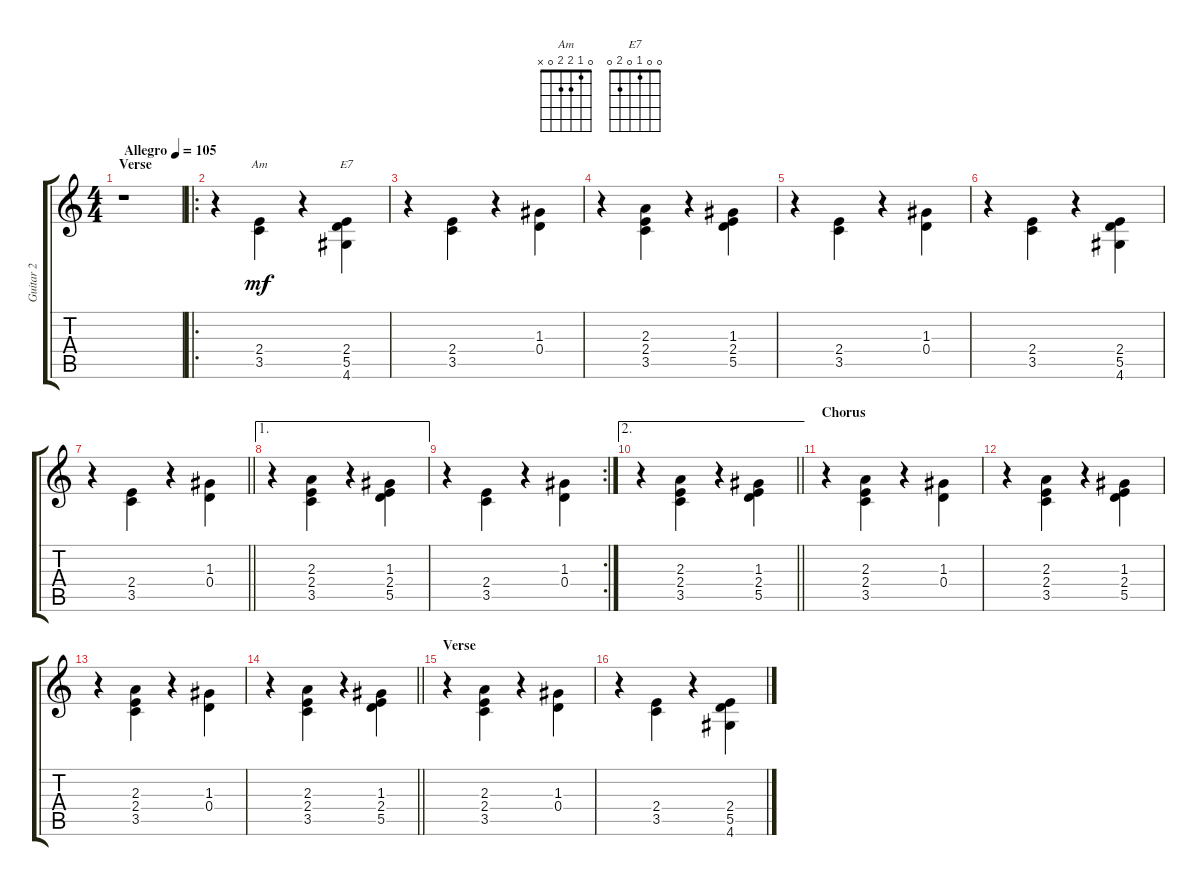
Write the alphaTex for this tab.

\track ("Guitar 2" "Guitar 2") {instrument acousticguitarsteel}
\staff {score tabs}
\tuning (E4 B3 G3 D3 A2 E2) {hide}
\chord ("Am" 0 1 2 2 0 x)
\chord ("E7" 0 0 1 0 2 0)
\ts (4 4)
\section ("" "Verse")
\tempo (105 "Allegro")
\clef g2
\ks c
r.1{dy mf instrument acousticguitarsteel} |
\ro
r.4 (2.4 3.5).4{ch "Am" beam Down} r.4 (2.4 5.5 4.6).4{ch "E7" beam Down} |
r.4 (2.4 3.5).4{beam Down} r.4 (1.3 0.4).4{beam Down} |
r.4 (2.3 2.4 3.5).4{beam Down} r.4 (1.3 2.4 5.5).4{beam Down} |
r.4 (2.4 3.5).4{beam Down} r.4 (1.3 0.4).4{beam Down} |
r.4 (2.4 3.5).4{beam Down} r.4 (2.4 5.5 4.6).4{beam Down} |
\barLineRight lightlight
r.4 (2.4 3.5).4{beam Down} r.4 (1.3 0.4).4{beam Down} |
\ae 1
r.4 (2.3 2.4 3.5).4{beam Down} r.4 (1.3 2.4 5.5).4{beam Down} |
\rc 2
r.4 (2.4 3.5).4{beam Down} r.4 (1.3 0.4).4{beam Down} |
\ae 2
\barLineRight lightlight
r.4 (2.3 2.4 3.5).4{beam Down} r.4 (1.3 2.4 5.5).4{beam Down} |
\section ("" "Chorus")
r.4 (2.3 2.4 3.5).4{beam Down} r.4 (1.3 0.4).4{beam Down} |
r.4 (2.3 2.4 3.5).4{beam Down} r.4 (1.3 2.4 5.5).4{beam Down} |
r.4 (2.3 2.4 3.5).4{beam Down} r.4 (1.3 0.4).4{beam Down} |
\barLineRight lightlight
r.4 (2.3 2.4 3.5).4{beam Down} r.4 (1.3 2.4 5.5).4{beam Down} |
\section ("" "Verse")
r.4 (2.3 2.4 3.5).4{beam Down} r.4 (1.3 0.4).4{beam Down} |
r.4 (2.4 3.5).4{beam Down} r.4 (2.4 5.5 4.6).4{beam Down}
